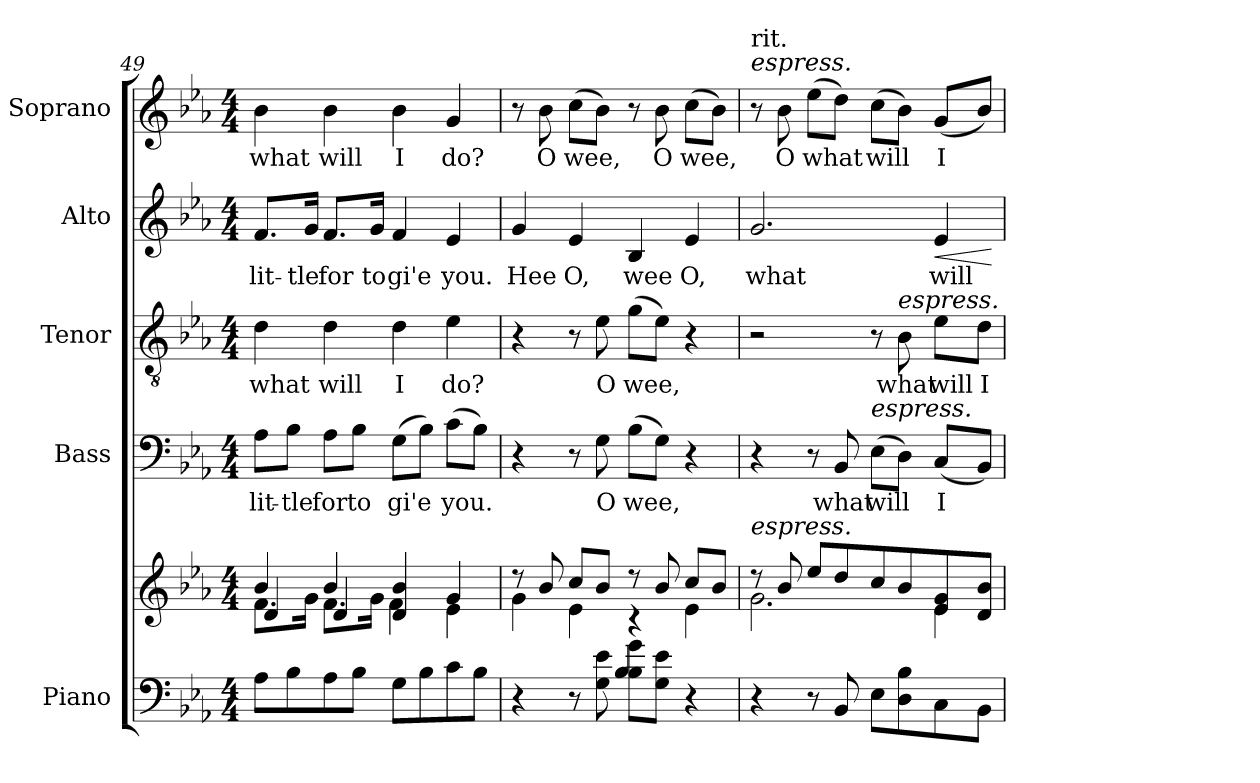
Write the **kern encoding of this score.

**kern	**kern	**kern	**text	**kern	**text	**kern	**text	**dynam	**kern	**text
*part5	*part5	*part4	*part4	*part3	*part3	*part2	*part2	*part2	*part1	*part1
*staff6	*staff5	*staff4	*staff4	*staff3	*staff3	*staff2	*staff2	*staff2	*staff1	*staff1
*I"Piano	*	*I"Bass	*	*I"Tenor	*	*I"Alto	*	*	*I"Soprano	*
*I'Pno.	*	*I'B.	*	*I'T.	*	*I'A.	*	*	*I'S.	*
*clefF4	*clefG2	*clefF4	*	*clefGv2	*	*clefG2	*	*	*clefG2	*
*	*	*	*	*ITrd7c12	*	*	*	*	*	*
*k[b-e-a-]	*k[b-e-a-]	*k[b-e-a-]	*	*k[b-e-a-]	*	*k[b-e-a-]	*	*	*k[b-e-a-]	*
*E-:	*E-:	*E-:	*	*E-:	*	*E-:	*	*	*E-:	*
*M4/4	*M4/4	*M4/4	*	*M4/4	*	*M4/4	*	*	*M4/4	*
=49	=49	=49	=49	=49	=49	=49	=49	=49	=49	=49
*	*^	*	*	*	*	*	*	*	*	*
*	*	*^	*	*	*	*	*	*	*	*	*
!	!	!	!	!	!LO:LY:b:color=#000000	!	!	!	!	!	!	!
!	!	!	!	!	!	!	!LO:LY:b:color=#000000	!	!	!	!	!
!	!	!	!	!	!	!	!	!	!LO:LY:b:color=#000000	!	!	!
!	!	!	!	!	!	!	!	!	!	!	!	!LO:LY:b:color=#000000
8A-i\L	4b-i/	8.fi\L	4di/	8A-i\L	lit-	4Di\	what	8.fi/L	lit-	.	4b-i\	what
!	!	!	!	!	!LO:LY:b:color=#000000	!	!	!	!	!	!	!
8B-i\	.	.	.	8B-i\J	-tle	.	.	.	.	.	.	.
!	!	!	!	!	!	!	!	!	!LO:LY:b:color=#000000	!	!	!
.	.	16gi\Jk	.	.	.	.	.	16gi/Jk	-tle	.	.	.
!	!	!	!	!	!LO:LY:b:color=#000000	!	!	!	!	!	!	!
!	!	!	!	!	!	!	!LO:LY:b:color=#000000	!	!	!	!	!
!	!	!	!	!	!	!	!	!	!LO:LY:b:color=#000000	!	!	!
!	!	!	!	!	!	!	!	!	!	!	!	!LO:LY:b:color=#000000
8A-i\	4b-i/	8.fi\L	4di/	8A-i\L	for	4Di\	will	8.fi/L	for	.	4b-i\	will
!	!	!	!	!	!LO:LY:b:color=#000000	!	!	!	!	!	!	!
8B-i\J	.	.	.	8B-i\J	to	.	.	.	.	.	.	.
!	!	!	!	!	!	!	!	!	!LO:LY:b:color=#000000	!	!	!
.	.	16gi\Jk	.	.	.	.	.	16gi/Jk	to	.	.	.
!	!	!	!	!	!LO:LY:b:color=#000000	!	!	!	!	!	!	!
!	!	!	!	!	!	!	!LO:LY:b:color=#000000	!	!	!	!	!
!	!	!	!	!	!	!	!	!	!LO:LY:b:color=#000000	!	!	!
!	!	!	!	!	!	!	!	!	!	!	!	!LO:LY:b:color=#000000
8Gi\L	4di/ 4b-i	4fi\	2ryy	(8Gi\L	gi'e	4Di\	I	4fi/	gi'e	.	4b-i\	I
8B-i\	.	.	.	8B-i\J)	.	.	.	.	.	.	.	.
!	!	!	!	!	!LO:LY:b:color=#000000	!	!	!	!	!	!	!
!	!	!	!	!	!	!	!LO:LY:b:color=#000000	!	!	!	!	!
!	!	!	!	!	!	!	!	!	!LO:LY:b:color=#000000	!	!	!
!	!	!	!	!	!	!	!	!	!	!	!	!LO:LY:b:color=#000000
8ci\	4gi/	4e-i\	.	(8ci\L	you.	4E-i\	do?	4e-i/	you.	.	4gi/	do?
8B-i\J	.	.	.	8B-i\J)	.	.	.	.	.	.	.	.
*	*	*v	*v	*	*	*	*	*	*	*	*	*
!!LO:LB:g=z
=50	=50	=50	=50	=50	=50	=50	=50	=50	=50	=50	=50
*^	*	*	*	*	*	*	*	*	*	*	*
!	!	!	!	!	!	!	!	!	!LO:LY:b:color=#000000	!	!	!
4r	2ryy	8r	4gi\	4r	.	4r	.	4gi/	Hee	.	8r	.
!	!	!	!	!	!	!	!	!	!	!	!	!LO:LY:b:color=#000000
.	.	8b-i/	.	.	.	.	.	.	.	.	8b-i\	O
!	!	!	!	!	!	!	!	!	!LO:LY:b:color=#000000	!	!	!
!	!	!	!	!	!	!	!	!	!	!	!	!LO:LY:b:color=#000000
8r	.	8cci/L	4e-i\	8r	.	8r	.	4e-i/	O,	.	(8cci\L	wee,
!	!	!	!	!	!LO:LY:b:color=#000000	!	!	!	!	!	!	!
!	!	!	!	!	!	!	!LO:LY:b:color=#000000	!	!	!	!	!
8Gi\ 8e-i	.	8b-i/J	.	8Gi\	O	8E-i\	O	.	.	.	8b-i\J)	.
!	!	!	!	!	!LO:LY:b:color=#000000	!	!	!	!	!	!	!
!	!	!	!	!	!	!	!LO:LY:b:color=#000000	!	!	!	!	!
!	!	!	!	!	!	!	!	!	!LO:LY:b:color=#000000	!	!	!
8B-i\ 8giL	4B-i/	8r	4r	(8B-i\L	wee,	(8Gi\L	wee,	4B-i/	wee	.	8r	.
!	!	!	!	!	!	!	!	!	!	!	!	!LO:LY:b:color=#000000
8Gi\ 8e-iJ	.	8b-i/	.	8Gi\J)	.	8E-i\J)	.	.	.	.	8b-i\	O
!	!	!	!	!	!	!	!	!	!LO:LY:b:color=#000000	!	!	!
!	!	!	!	!	!	!	!	!	!	!	!	!LO:LY:b:color=#000000
4r	4ryy	8cci/L	4e-i\	4r	.	4r	.	4e-i/	O,	.	(8cci\L	wee,
.	.	8b-i/J	.	.	.	.	.	.	.	.	8b-i\J)	.
*v	*v	*	*	*	*	*	*	*	*	*	*	*
=51	=51	=51	=51	=51	=51	=51	=51	=51	=51	=51	=51
!	!	!	!	!	!	!	!	!	!	!LO:TX:a:i:t=espress.	!
!	!	!	!	!	!	!	!	!	!	!LO:TX:t=rit.	!
!	!LO:TX:a:i:t=espress.	!	!	!	!	!	!	!	!	!	!
!	!	!	!	!	!	!	!	!LO:LY:b:color=#000000	!	!	!
4r	8r	2.gi\	4r	.	2r	.	2.gi/	what	.	8r	.
!	!	!	!	!	!	!	!	!	!	!	!LO:LY:b:color=#000000
.	8b-i/	.	.	.	.	.	.	.	.	8b-i\	O
!	!	!	!	!	!	!	!	!	!	!	!LO:LY:b:color=#000000
8r	8ee-i/L	.	8r	.	.	.	.	.	.	(8ee-i\L	what
!	!	!	!	!LO:LY:b:color=#000000	!	!	!	!	!	!	!
8BB-i/	8ddi/	.	8BB-i/	what	.	.	.	.	.	8ddi\J)	.
!	!	!	!	!LO:LY:b:color=#000000	!	!	!	!	!	!	!
!	!	!	!LO:TX:a:i:t=espress.	!	!	!	!	!	!	!	!
!	!	!	!	!	!	!	!	!	!	!	!LO:LY:b:color=#000000
8E-i\L	8cci/	.	(8E-i\L	will	8r	.	.	.	.	(8cci\L	will
!	!	!	!	!	!LO:TX:a:i:t=espress.	!	!	!	!	!	!
!	!	!	!	!	!	!LO:LY:b:color=#000000	!	!	!	!	!
8Di\ 8B-i	8b-i/	.	8Di\J)	.	8BB-i\	what	.	.	.	8b-i\J)	.
!	!	!	!	!LO:LY:b:color=#000000	!	!	!	!	!	!	!
!	!	!	!	!	!	!LO:LY:b:color=#000000	!	!	!	!	!
!	!	!	!	!	!	!	!	!LO:LY:b:color=#000000	!LO:HP:b	!	!
!	!	!	!	!	!	!	!	!	!	!	!LO:LY:b:color=#000000
8Ci\	8e-i/ 8gi	4e-i\	(8Ci/L	I	8E-i\L	will	4e-i/	will	<	(8gi/L	I
!	!	!	!	!	!	!LO:LY:b:color=#000000	!	!	!	!	!
8BB-i\J	8di/ 8b-iJ	.	8BB-i/J)	.	8Di\J	I	.	.	.	8b-i/J)	.
*	*v	*v	*	*	*	*	*	*	*	*	*
.	.	.	.	.	.	.	.	[	.	.
=	=	=	=	=	=	=	=	=	=	=
*-	*-	*-	*-	*-	*-	*-	*-	*-	*-	*-
